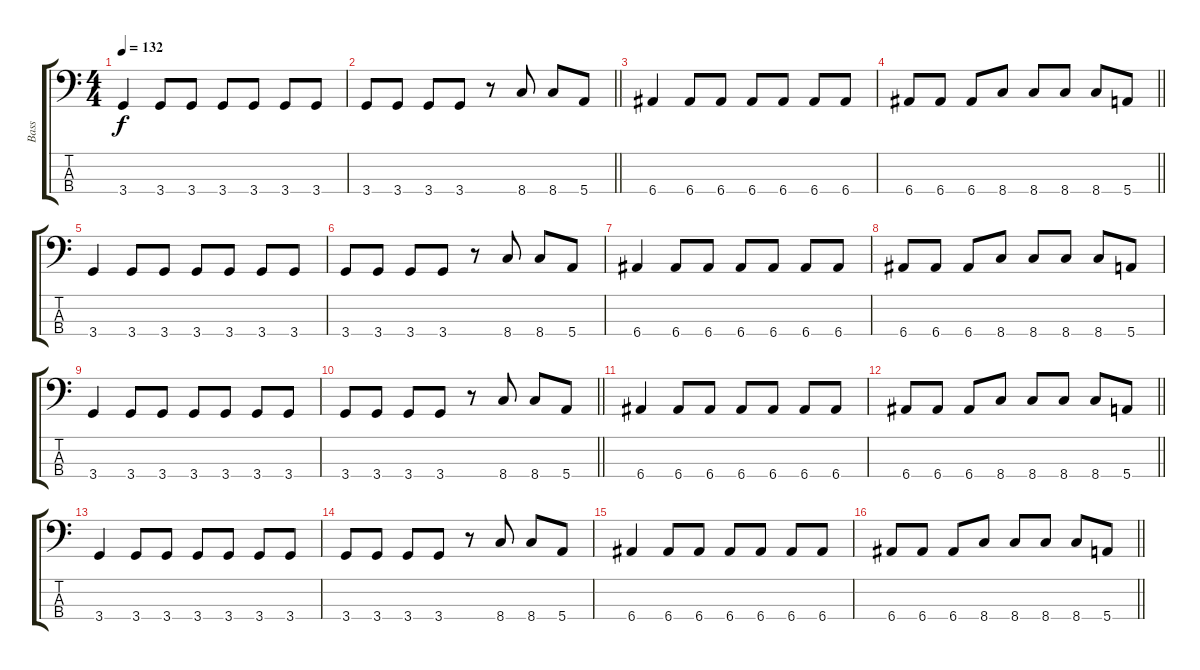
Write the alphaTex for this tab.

\track ("Bass" "Bass") {instrument electricbassfinger}
\staff {score tabs}
\tuning (G2 D2 A1 E1) {hide}
\ts (4 4)
\tempo 132
\clef f4
\ks c
3.4.4{dy f} 3.4.8 3.4.8 3.4.8 3.4.8 3.4.8 3.4.8 |
\barLineRight lightlight
3.4.8 3.4.8 3.4.8 3.4.8 r.8 8.4.8 8.4.8 5.4.8 |
6.4.4 6.4.8 6.4.8 6.4.8 6.4.8 6.4.8 6.4.8 |
\barLineRight lightlight
6.4.8 6.4.8 6.4.8 8.4.8 8.4.8 8.4.8 8.4.8 5.4.8 |
3.4.4 3.4.8 3.4.8 3.4.8 3.4.8 3.4.8 3.4.8 |
3.4.8 3.4.8 3.4.8 3.4.8 r.8 8.4.8 8.4.8 5.4.8 |
6.4.4 6.4.8 6.4.8 6.4.8 6.4.8 6.4.8 6.4.8 |
6.4.8 6.4.8 6.4.8 8.4.8 8.4.8 8.4.8 8.4.8 5.4.8 |
3.4.4 3.4.8 3.4.8 3.4.8 3.4.8 3.4.8 3.4.8 |
\barLineRight lightlight
3.4.8 3.4.8 3.4.8 3.4.8 r.8 8.4.8 8.4.8 5.4.8 |
6.4.4 6.4.8 6.4.8 6.4.8 6.4.8 6.4.8 6.4.8 |
\barLineRight lightlight
6.4.8 6.4.8 6.4.8 8.4.8 8.4.8 8.4.8 8.4.8 5.4.8 |
3.4.4 3.4.8 3.4.8 3.4.8 3.4.8 3.4.8 3.4.8 |
3.4.8 3.4.8 3.4.8 3.4.8 r.8 8.4.8 8.4.8 5.4.8 |
6.4.4 6.4.8 6.4.8 6.4.8 6.4.8 6.4.8 6.4.8 |
\barLineRight lightlight
6.4.8 6.4.8 6.4.8 8.4.8 8.4.8 8.4.8 8.4.8 5.4.8
